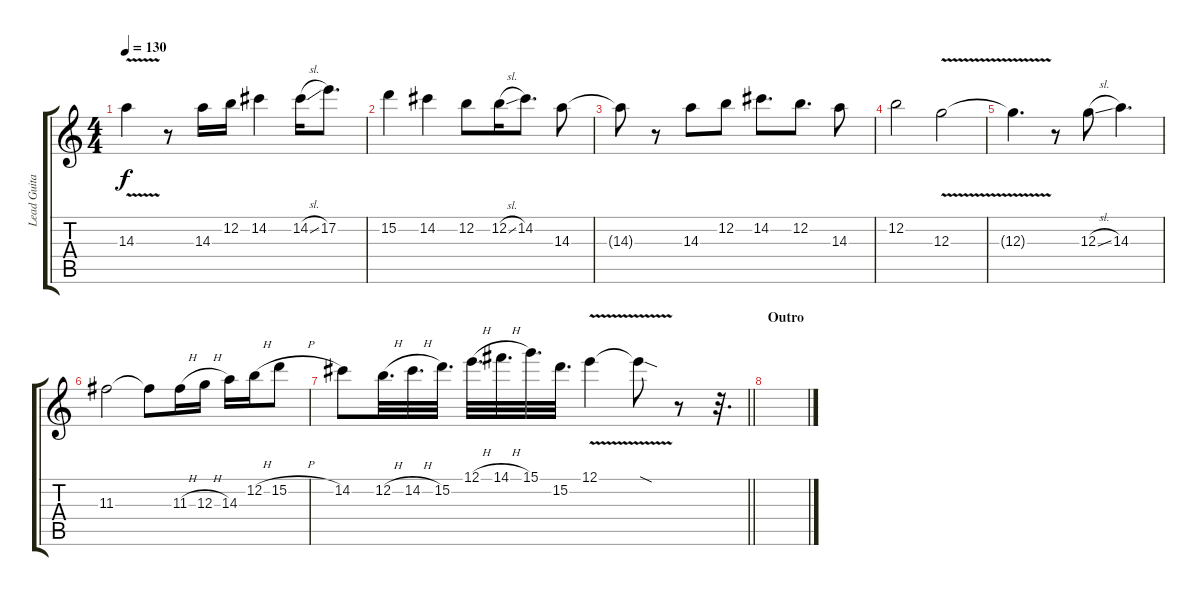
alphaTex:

\track ("Lead Guitar" "Lead Guita") {instrument distortionguitar}
\staff {score tabs}
\tuning (E4 B3 G3 D3 A2 E2) {hide}
\ts (4 4)
\tempo 130
\clef g2
\ks c
14.3{v}.4{dy f} r.8 14.3.16 12.2.16 14.2.4 14.2{sl}.16 17.2.8{d} |
15.2.4 14.2.4 12.2.8 12.2{sl}.16 14.2.8{d} 14.3.8 |
14.3{t}.8 r.8 14.3.8 12.2.8 14.2.8{d} 12.2.8{d} 14.3.8 |
12.2.2 12.3{v}.2 |
12.3{v t}.4{d} r.8 12.3{sl}.8 14.3.4{d} |
11.3.2 11.3{t}.8 11.3{h}.16 12.3{h}.16 14.3.16 12.2{h}.16 15.2{h}.8 |
\barLineRight lightlight
14.2.8 12.2{h}.32{d} 14.2{h}.32{d} 15.2.32{d} 12.1{h}.32{d} 14.1{h}.32{d} 15.1.32{d} 15.2.32{d} 12.1{v}.4 12.1{sod t}.8 r.8 r.32{d} |
\section ("" "Outro")
